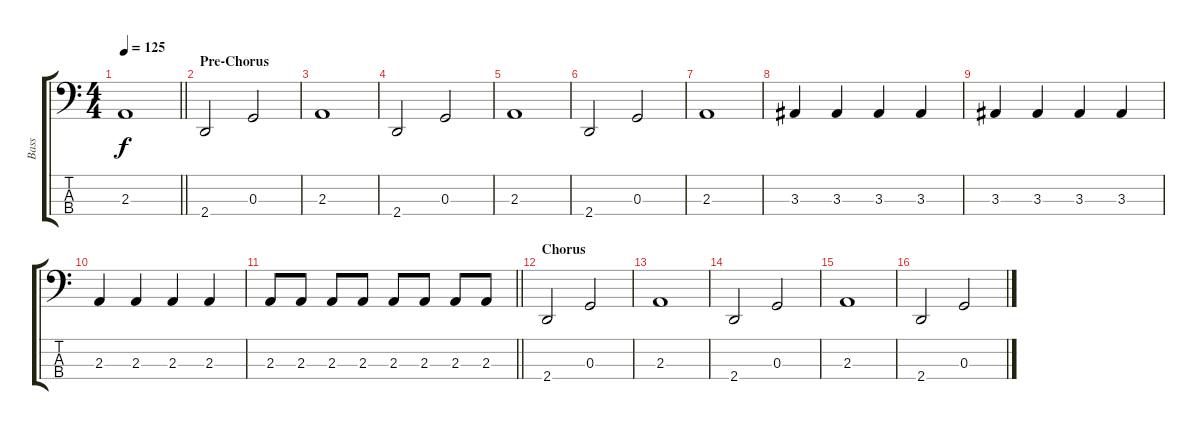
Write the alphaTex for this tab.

\track ("Bass" "Bass") {instrument electricbassfinger}
\staff {score tabs}
\tuning (F2 C2 G1 C1) {hide}
\ts (4 4)
\tempo 125
\clef f4
\barLineRight lightlight
\ks c
2.3.1{dy f} |
\section ("" "Pre-Chorus")
2.4.2 0.3.2 |
2.3.1 |
2.4.2 0.3.2 |
2.3.1 |
2.4.2 0.3.2 |
2.3.1 |
3.3.4 3.3.4 3.3.4 3.3.4 |
3.3.4 3.3.4 3.3.4 3.3.4 |
2.3.4 2.3.4 2.3.4 2.3.4 |
\barLineRight lightlight
2.3.8 2.3.8 2.3.8 2.3.8 2.3.8 2.3.8 2.3.8 2.3.8 |
\section ("" "Chorus")
2.4.2 0.3.2 |
2.3.1 |
2.4.2 0.3.2 |
2.3.1 |
2.4.2 0.3.2
